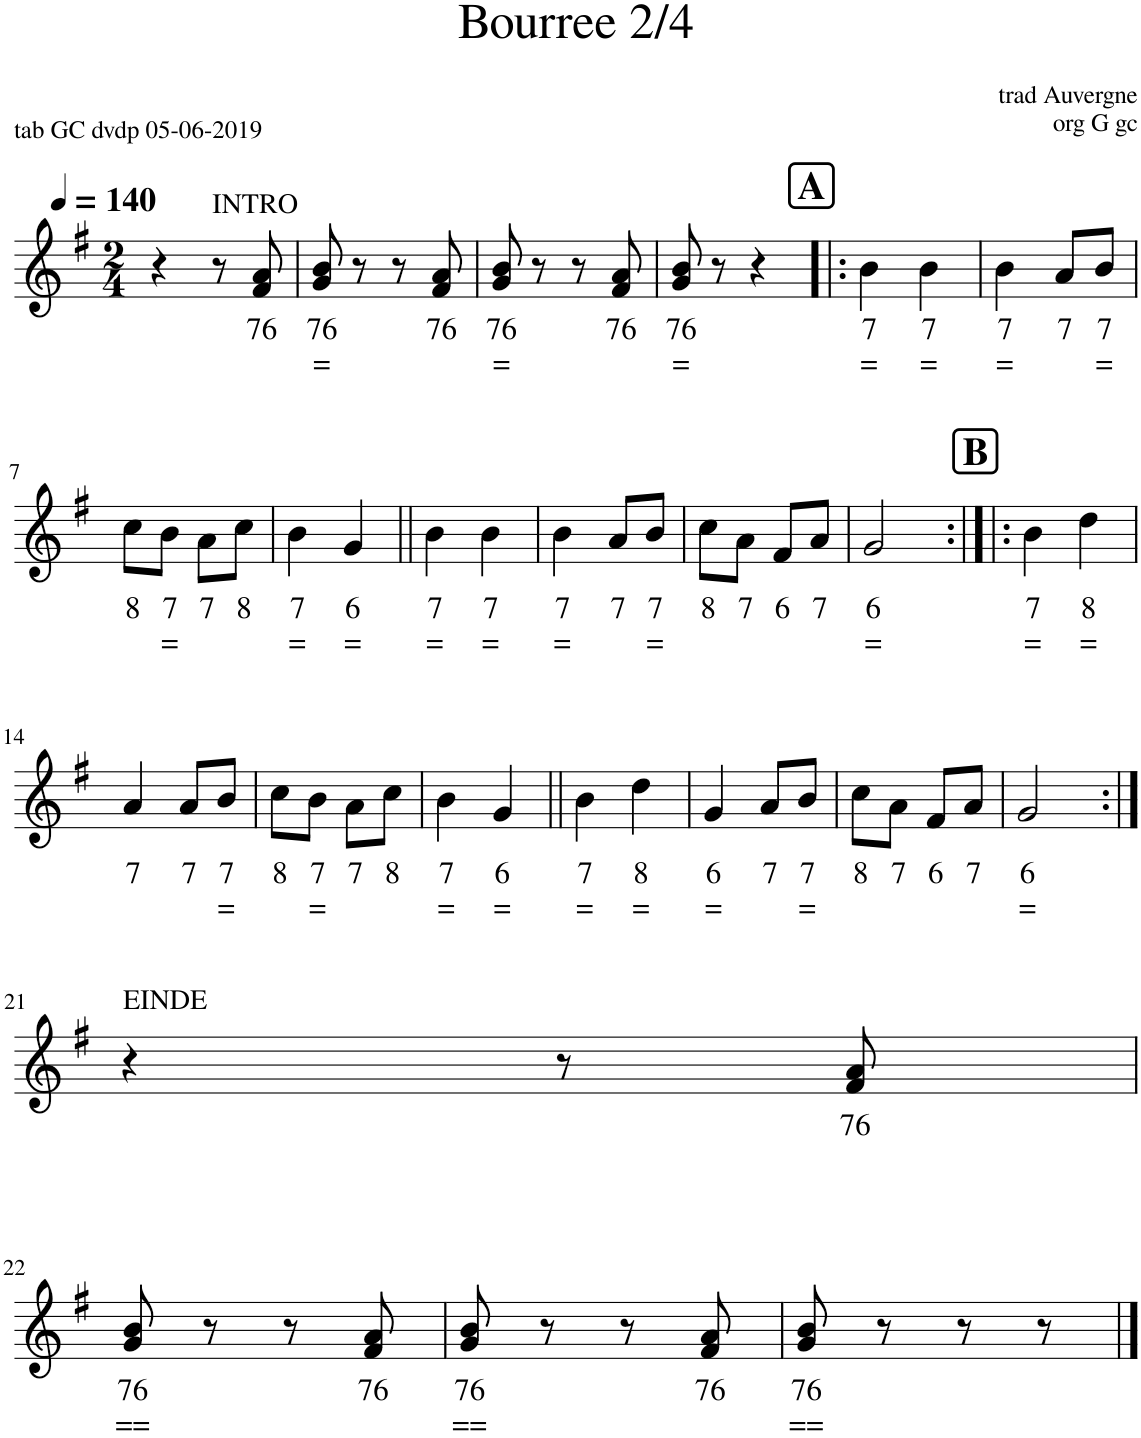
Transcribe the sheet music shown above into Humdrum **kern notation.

**kern	**text	**text
*part1	*part1	*part1
*staff1	*staff1	*staff1
*I"Piano	*	*
*I'Pno.	*	*
*clefG2	*	*
*k[f#]	*	*
*M2/4	*	*
*MM140	*	*
=1	=1	=1
4r	.	.
!LO:TX:a:t=INTRO	!	!
8r	.	.
!	!LO:LY:b	!
8f#/ 8a/	76	.
=2	=2	=2
!	!LO:LY:b	!LO:LY:b
8g/ 8b/	76	=
8r	.	.
8r	.	.
!	!LO:LY:b	!
8f#/ 8a/	76	.
=3	=3	=3
!	!LO:LY:b	!LO:LY:b
8g/ 8b/	76	=
8r	.	.
8r	.	.
!	!LO:LY:b	!
8f#/ 8a/	76	.
=4	=4	=4
!	!LO:LY:b	!LO:LY:b
8g/ 8b/	76	=
8r	.	.
4r	.	.
!!LO:REH:place=s1:a:B:cj:fs=14:t=A
=5!|:	=5!|:	=5!|:
!	!LO:LY:b	!LO:LY:b
4b\	7	=
!	!LO:LY:b	!LO:LY:b
4b\	7	=
=6	=6	=6
!	!LO:LY:b	!LO:LY:b
4b\	7	=
!	!LO:LY:b	!
8a/L	7	.
!	!LO:LY:b	!LO:LY:b
8b/J	7	=
!!LO:LB:g=z
=7	=7	=7
!	!LO:LY:b	!
8cc\L	8	.
!	!LO:LY:b	!LO:LY:b
8b\J	7	=
!	!LO:LY:b	!
8a\L	7	.
!	!LO:LY:b	!
8cc\J	8	.
=8	=8	=8
!	!LO:LY:b	!LO:LY:b
4b\	7	=
!	!LO:LY:b	!LO:LY:b
4g/	6	=
=9||	=9||	=9||
!	!LO:LY:b	!LO:LY:b
4b\	7	=
!	!LO:LY:b	!LO:LY:b
4b\	7	=
=10	=10	=10
!	!LO:LY:b	!LO:LY:b
4b\	7	=
!	!LO:LY:b	!
8a/L	7	.
!	!LO:LY:b	!LO:LY:b
8b/J	7	=
=11	=11	=11
!	!LO:LY:b	!
8cc\L	8	.
!	!LO:LY:b	!
8a\J	7	.
!	!LO:LY:b	!
8f#/L	6	.
!	!LO:LY:b	!
8a/J	7	.
=12	=12	=12
!	!LO:LY:b	!LO:LY:b
2g/	6	=
!!LO:REH:place=s1:a:B:cj:fs=14:t=B
=13:|!|:	=13:|!|:	=13:|!|:
!	!LO:LY:b	!LO:LY:b
4b\	7	=
!	!LO:LY:b	!LO:LY:b
4dd\	8	=
!!LO:LB:g=z
=14	=14	=14
!	!LO:LY:b	!
4a/	7	.
!	!LO:LY:b	!
8a/L	7	.
!	!LO:LY:b	!LO:LY:b
8b/J	7	=
=15	=15	=15
!	!LO:LY:b	!
8cc\L	8	.
!	!LO:LY:b	!LO:LY:b
8b\J	7	=
!	!LO:LY:b	!
8a\L	7	.
!	!LO:LY:b	!
8cc\J	8	.
=16	=16	=16
!	!LO:LY:b	!LO:LY:b
4b\	7	=
!	!LO:LY:b	!LO:LY:b
4g/	6	=
=17||	=17||	=17||
!	!LO:LY:b	!LO:LY:b
4b\	7	=
!	!LO:LY:b	!LO:LY:b
4dd\	8	=
=18	=18	=18
!	!LO:LY:b	!LO:LY:b
4g/	6	=
!	!LO:LY:b	!
8a/L	7	.
!	!LO:LY:b	!LO:LY:b
8b/J	7	=
=19	=19	=19
!	!LO:LY:b	!
8cc\L	8	.
!	!LO:LY:b	!
8a\J	7	.
!	!LO:LY:b	!
8f#/L	6	.
!	!LO:LY:b	!
8a/J	7	.
=20	=20	=20
!	!LO:LY:b	!LO:LY:b
2g/	6	=
!!LO:LB:g=z
=21:|!	=21:|!	=21:|!
!LO:TX:a:t=EINDE	!	!
4r	.	.
8r	.	.
!	!LO:LY:b	!
8f#/ 8a/	76	.
!!LO:LB:g=z
=22	=22	=22
!	!LO:LY:b	!LO:LY:b
8g/ 8b/	76	==
8r	.	.
8r	.	.
!	!LO:LY:b	!
8f#/ 8a/	76	.
=23	=23	=23
!	!LO:LY:b	!LO:LY:b
8g/ 8b/	76	==
8r	.	.
8r	.	.
!	!LO:LY:b	!
8f#/ 8a/	76	.
=24	=24	=24
!	!LO:LY:b	!LO:LY:b
8g/ 8b/	76	==
8r	.	.
8r	.	.
8r	.	.
==	==	==
*-	*-	*-
